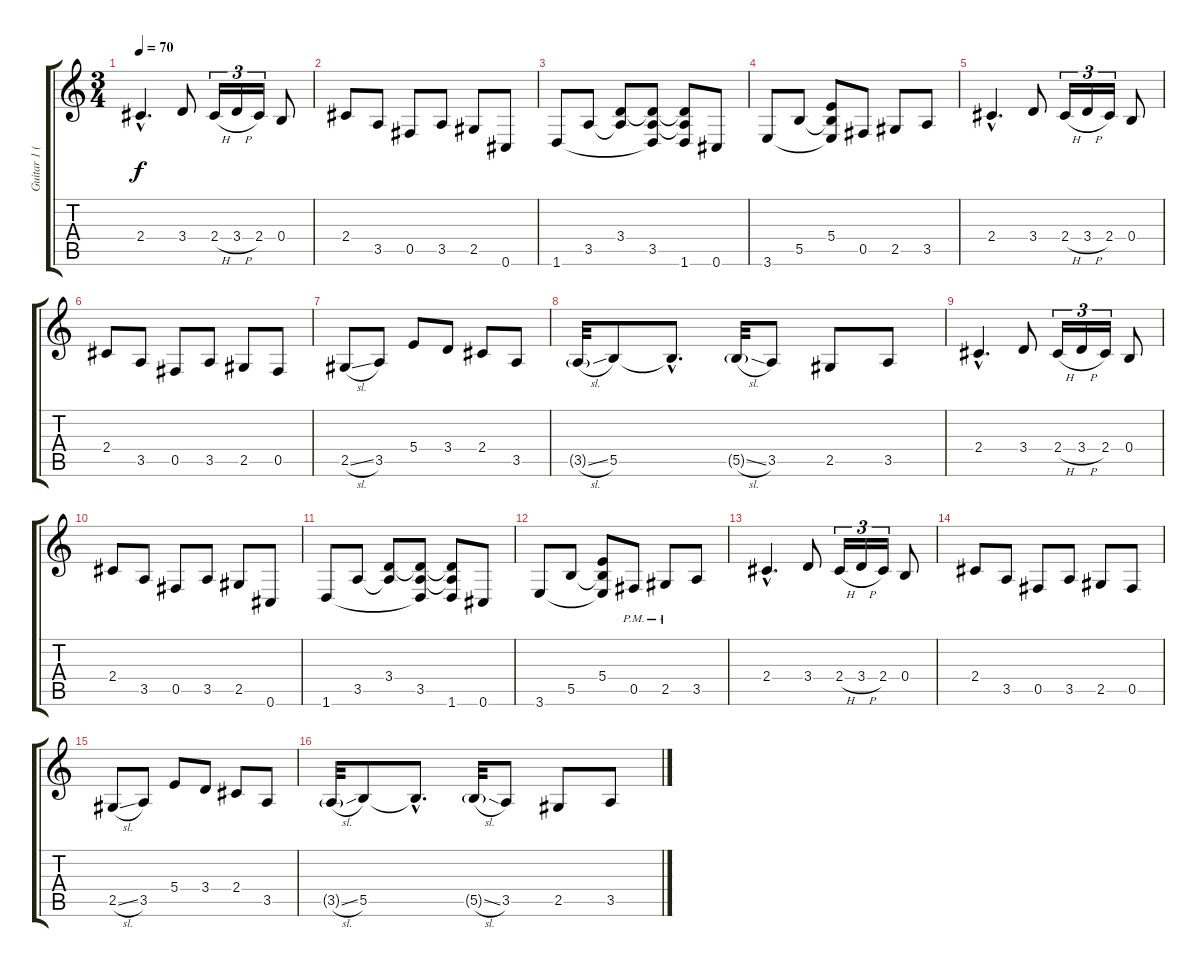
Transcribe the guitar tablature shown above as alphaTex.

\track ("Guitar 1 (Distortion)" "Guitar 1 (") {instrument distortionguitar}
\staff {score tabs}
\tuning (Db4 Ab3 E3 B2 Gb2 Db2) {hide}
\ts (3 4)
\tempo 70
\clef g2
\ks c
2.4{hac}.4{d dy f} 3.4.8 2.4{h}.16{tu (3 2)} 3.4{h}.16{tu (3 2)} 2.4.16{tu (3 2)} 0.4.8 |
2.4.8 3.5.8 0.5.8 3.5.8 2.5.8 0.6.8 |
1.6.8 3.5.8 (3.4 3.5{t}).8 (3.4{t} 3.5 1.6{t}).8 (3.4{t} 3.5{t} 1.6).8 0.6.8 |
3.6.8 5.5.8 (5.4 5.5{t} 3.6{t}).8 0.5.8 2.5.8 3.5.8 |
2.4{hac}.4{d} 3.4.8 2.4{h}.16{tu (3 2)} 3.4{h}.16{tu (3 2)} 2.4.16{tu (3 2)} 0.4.8 |
2.4.8 3.5.8 0.5.8 3.5.8 2.5.8 0.5.8 |
2.5{sl}.8 3.5.8 5.4.8 3.4.8 2.4.8 3.5.8 |
3.5{sl g}.32 5.5.8 5.5{hac t}.8{d} 5.5{sl g}.32 3.5.8 2.5.8 3.5.8 |
2.4{hac}.4{d} 3.4.8 2.4{h}.16{tu (3 2)} 3.4{h}.16{tu (3 2)} 2.4.16{tu (3 2)} 0.4.8 |
2.4.8 3.5.8 0.5.8 3.5.8 2.5.8 0.6.8 |
1.6.8 3.5.8 (3.4 3.5{t}).8 (3.4{t} 3.5 1.6{t}).8 (3.4{t} 3.5{t} 1.6).8 0.6.8 |
3.6.8 5.5.8 (5.4 5.5{t} 3.6{t}).8 0.5{pm}.8 2.5{pm}.8 3.5.8 |
2.4{hac}.4{d} 3.4.8 2.4{h}.16{tu (3 2)} 3.4{h}.16{tu (3 2)} 2.4.16{tu (3 2)} 0.4.8 |
2.4.8 3.5.8 0.5.8 3.5.8 2.5.8 0.5.8 |
2.5{sl}.8 3.5.8 5.4.8 3.4.8 2.4.8 3.5.8 |
3.5{sl g}.32 5.5.8 5.5{hac t}.8{d} 5.5{sl g}.32 3.5.8 2.5.8 3.5.8
